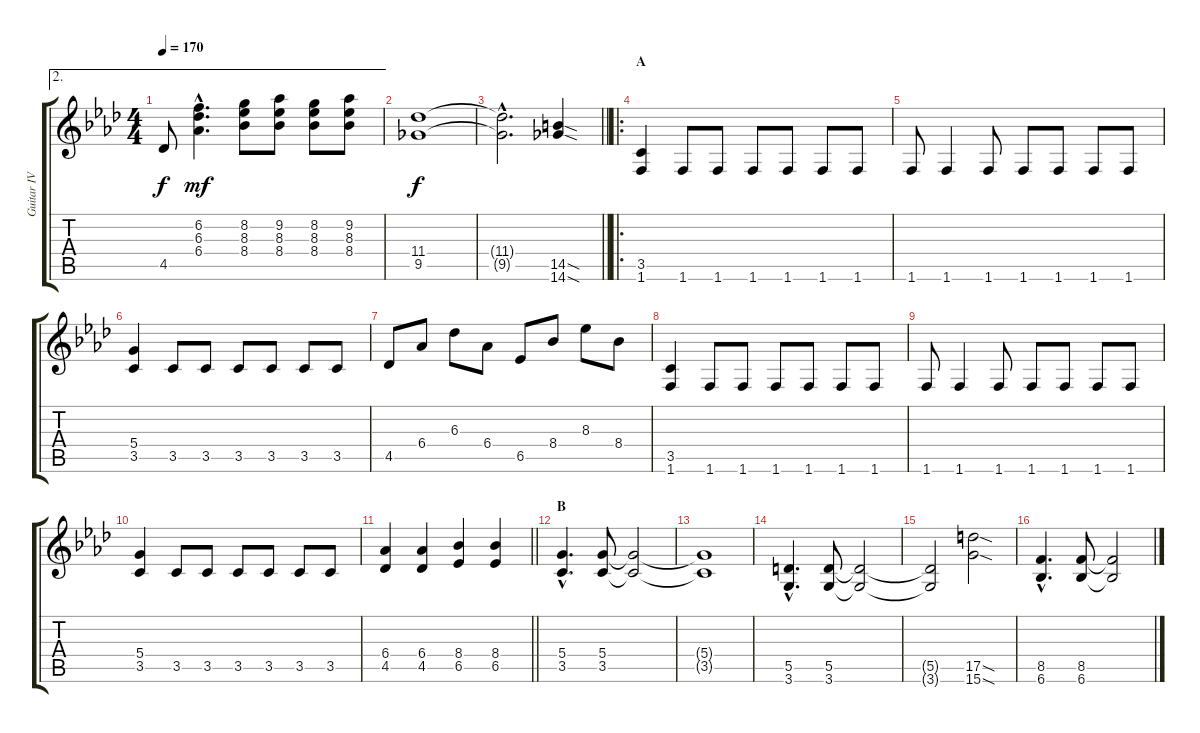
\track ("Guitar IV (Rythm)" "Guitar IV ") {instrument distortionguitar}
\staff {score tabs}
\tuning (E4 B3 G3 D3 A2 E2) {hide}
\ae 2
\ts (4 4)
\tempo 170
\clef g2
\ks ab
4.5.8{dy f} (6.2{hac} 6.3{hac} 6.4{hac}).4{d dy mf} (8.2 8.3 8.4).8 (9.2 8.3 8.4).8 (8.2 8.3 8.4).8 (9.2 8.3 8.4).8 |
(11.4 9.5).1{dy f} |
\barLineRight lightlight
(11.4{hac t} 9.5{hac t}).2{d} (14.5{sod} 14.6{sod}).4 |
\ro
\section ("" "A")
(3.5 1.6).4 1.6.8 1.6.8 1.6.8 1.6.8 1.6.8 1.6.8 |
1.6.8 1.6.4 1.6.8 1.6.8 1.6.8 1.6.8 1.6.8 |
(5.4 3.5).4 3.5.8 3.5.8 3.5.8 3.5.8 3.5.8 3.5.8 |
4.5.8 6.4.8 6.3.8 6.4.8 6.5.8 8.4.8 8.3.8 8.4.8 |
(3.5 1.6).4 1.6.8 1.6.8 1.6.8 1.6.8 1.6.8 1.6.8 |
1.6.8 1.6.4 1.6.8 1.6.8 1.6.8 1.6.8 1.6.8 |
(5.4 3.5).4 3.5.8 3.5.8 3.5.8 3.5.8 3.5.8 3.5.8 |
\barLineRight lightlight
(6.4 4.5).4 (6.4 4.5).4 (8.4 6.5).4 (8.4 6.5).4 |
\section ("" "B")
(5.4{hac} 3.5{hac}).4{d} (5.4 3.5).8 (5.4{t} 3.5{t}).2 |
(5.4{t} 3.5{t}).1 |
(5.5{hac} 3.6{hac}).4{d} (5.5 3.6).8 (5.5{t} 3.6{t}).2 |
(5.5{t} 3.6{t}).2 (17.5{sod} 15.6{sod}).2 |
(8.5{hac} 6.6{hac}).4{d} (8.5 6.6).8 (8.5{t} 6.6{t}).2
